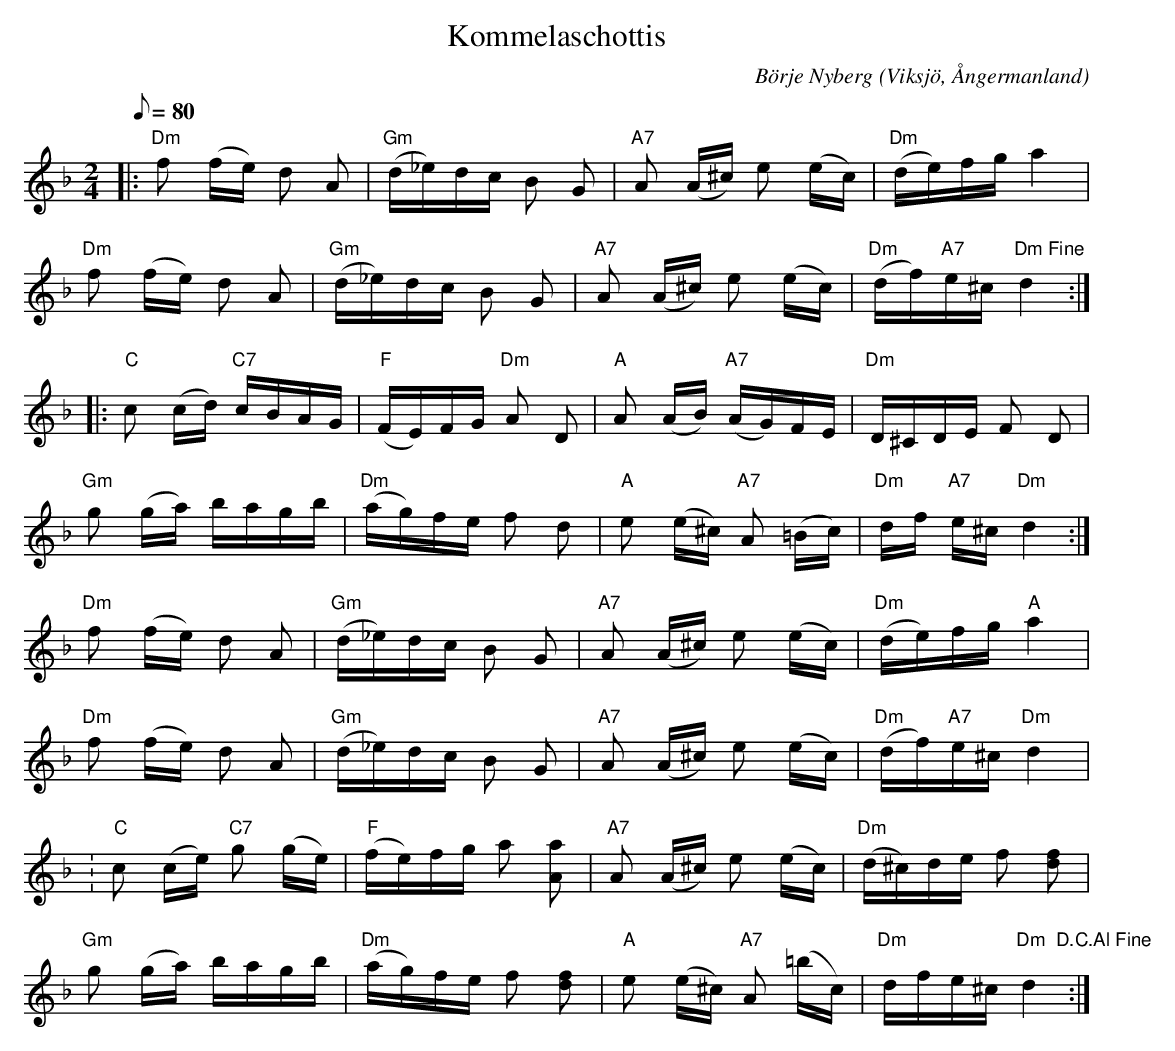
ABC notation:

X:1
T:Kommelaschottis
C:Börje Nyberg
O:Viksjö, Ångermanland
M:2/4
L:1/8
Q:80
K:Dm
|: "Dm"f (f/2e/2) d A | "Gm"(d/2_e/2)d/2c/2 B G | "A7"A (A/2^c/2) e (e/2c/2) |"Dm"(d/2e/2)f/2g/2 a2 |
"Dm"f (f/2e/2) d A | "Gm" (d/2_e/2)d/2c/2 B G | "A7"A (A/2^c/2) e (e/2c/2) | "Dm"(d/2f/2)"A7"e/2^c/2 "Dm Fine"d2::
"C"c (c/2d/2) "C7"c/2B/2A/2G/2 | "F"(F/2E/2)F/2G/2 "Dm"A D | "A"A (A/2B/2) "A7"(A/2G/2)F/2E/2 | "Dm"D/2^C/2D/2E/2 F D |
"Gm"g (g/2a/2) b/2a/2g/2b/2 | "Dm"(a/2g/2)f/2e/2 f d | "A"e (e/2^c/2) "A7"A (=B/2c/2) | "Dm"d/2f/2 "A7"e/2^c/2 "Dm"d2:|
"Dm"f (f/2e/2) d A | "Gm"(d/2_e/2)d/2c/2 B G | "A7"A (A/2^c/2) e (e/2c/2) | "Dm"(d/2e/2)f/2g/2 "A"a2 |
"Dm"f (f/2e/2) d A | "Gm"(d/2_e/2)d/2c/2 B G | "A7"A (A/2^c/2) e (e/2c/2) | "Dm"(d/2f/2)"A7"e/2^c/2 "Dm"d2 |
: "C"c (c/2e/2) "C7"g (g/2e/2) |"F"(f/2e/2)f/2g/2 a [aA] | "A7"A (A/2^c/2) e (e/2c/2) |"Dm"(d/2^c/2)d/2e/2 f [fd] |
"Gm"g (g/2a/2) b/2a/2g/2b/2 |"Dm"(a/2g/2)f/2e/2 f [df] | "A"e (e/2^c/2) "A7"A (=b/2c/2) | "Dm"d/2f/2e/2^c/2 "Dm  D.C.Al Fine"d2 :|
